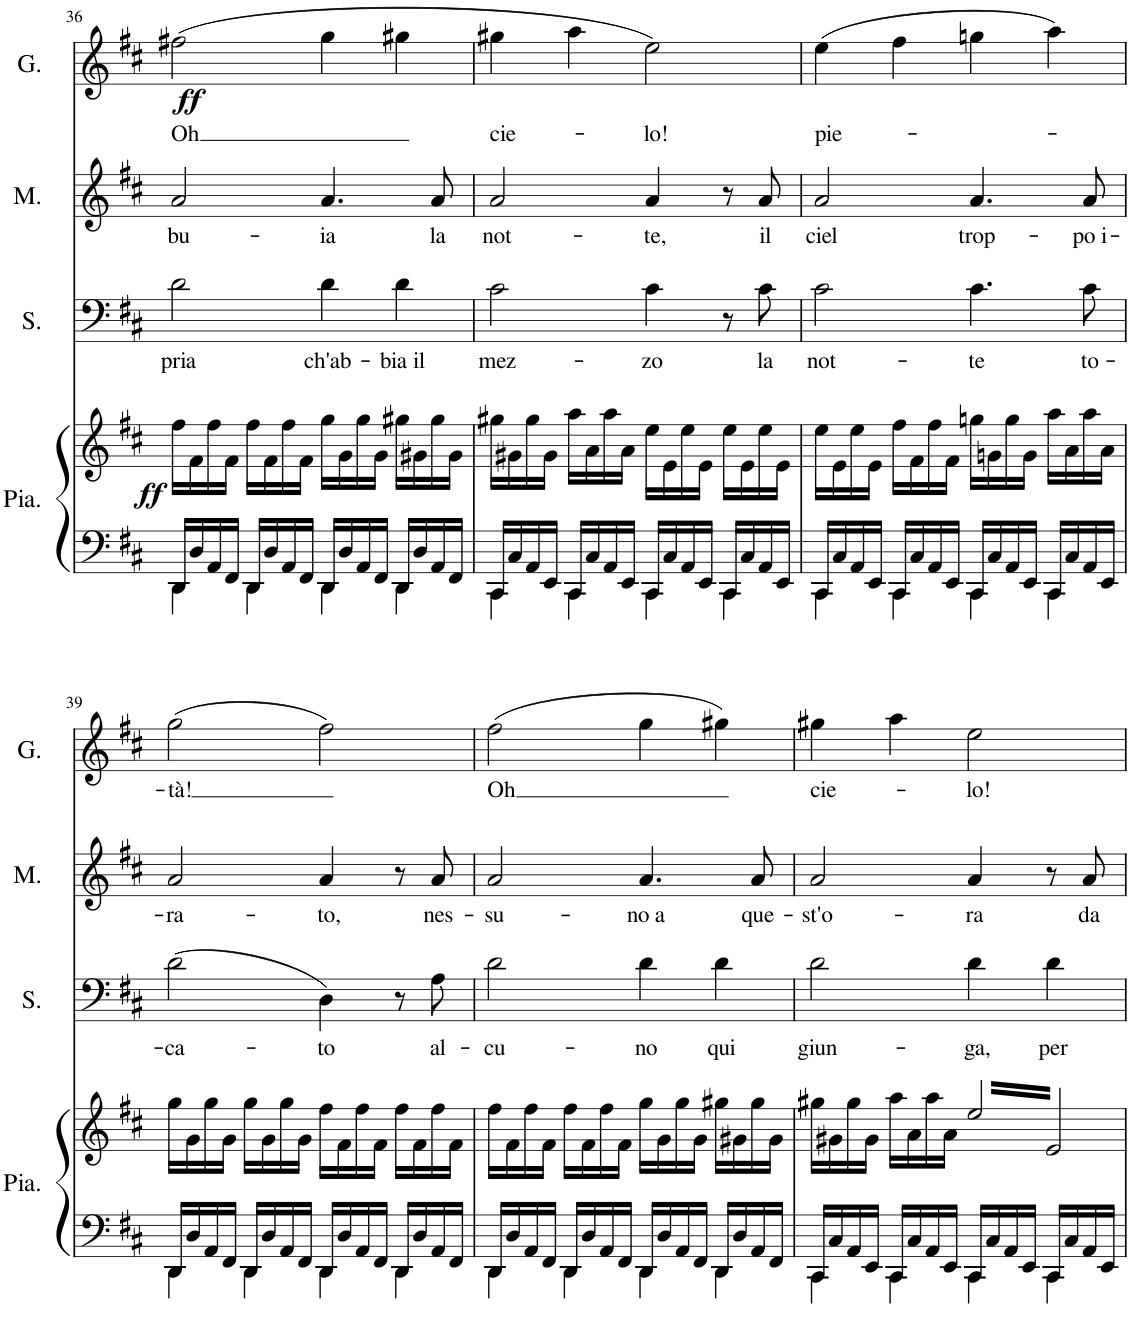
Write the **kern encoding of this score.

**kern	**kern	**dynam	**kern	**text	**kern	**text	**kern	**text	**dynam
*part4	*part4	*part4	*part3	*part3	*part2	*part2	*part1	*part1	*part1
*staff5	*staff4	*staff4/5	*staff3	*staff3	*staff2	*staff2	*staff1	*staff1	*staff1
*I"Piano	*	*	*I"Sparafucile	*	*I"Magdalena	*	*I"Gilda	*	*
*I'Pia.	*	*	*I'S.	*	*I'M.	*	*I'G.	*	*
!!LO:PB:g=z
*clefF4	*clefG2	*	*clefF4	*	*clefG2	*	*clefG2	*	*
*k[f#c#]	*k[f#c#]	*	*k[f#c#]	*	*k[f#c#]	*	*k[f#c#]	*	*
*M4/4	*M4/4	*	*M4/4	*	*M4/4	*	*M4/4	*	*
=36	=36	=36	=36	=36	=36	=36	=36	=36	=36
*^	*	*	*	*	*	*	*	*	*
!	!	!	!LO:DY:b	!	!LO:LY:b	!	!LO:LY:b	!	!LO:LY:b	!LO:DY:b
16DD/LL	4DD\	16ff#\LL	ff	2d\	pria	2a/	bu-	(2ff#X\	Oh	ff
16D/	.	16f#\	.	.	.	.	.	.	.	.
16AA/	.	16ff#\	.	.	.	.	.	.	.	.
16FF#/JJ	.	16f#\JJ	.	.	.	.	.	.	.	.
16DD/LL	4DD\	16ff#\LL	.	.	.	.	.	.	.	.
16D/	.	16f#\	.	.	.	.	.	.	.	.
16AA/	.	16ff#\	.	.	.	.	.	.	.	.
16FF#/JJ	.	16f#\JJ	.	.	.	.	.	.	.	.
!	!	!	!	!	!LO:LY:b	!	!LO:LY:b	!	!	!
16DD/LL	4DD\	16gg\LL	.	4d\	ch'ab-	4.a/	-ia	4gg\	.	.
16D/	.	16g\	.	.	.	.	.	.	.	.
16AA/	.	16gg\	.	.	.	.	.	.	.	.
16FF#/JJ	.	16g\JJ	.	.	.	.	.	.	.	.
!	!	!	!	!	!LO:LY:b	!	!	!	!	!
16DD/LL	4DD\	16gg#X\LL	.	4d\	-bia il	.	.	4gg#X\	.	.
16D/	.	16g#X\	.	.	.	.	.	.	.	.
!	!	!	!	!	!	!	!LO:LY:b	!	!	!
16AA/	.	16gg#\	.	.	.	8a/	la	.	.	.
16FF#/JJ	.	16g#\JJ	.	.	.	.	.	.	.	.
=37	=37	=37	=37	=37	=37	=37	=37	=37	=37	=37
!	!	!	!	!	!LO:LY:b	!	!LO:LY:b	!	!LO:LY:b	!
16CC#/LL	4CC#\	16gg#X\LL	.	2c#\	mez-	2a/	not-	4gg#X\	cie-	.
16C#/	.	16g#X\	.	.	.	.	.	.	.	.
16AA/	.	16gg#\	.	.	.	.	.	.	.	.
16EE/JJ	.	16g#\JJ	.	.	.	.	.	.	.	.
16CC#/LL	4CC#\	16aa\LL	.	.	.	.	.	4aa\	.	.
16C#/	.	16a\	.	.	.	.	.	.	.	.
16AA/	.	16aa\	.	.	.	.	.	.	.	.
16EE/JJ	.	16a\JJ	.	.	.	.	.	.	.	.
!	!	!	!	!	!LO:LY:b	!	!LO:LY:b	!	!LO:LY:b	!
16CC#/LL	4CC#\	16ee\LL	.	4c#\	-zo	4a/	-te,	2ee\)	-lo!	.
16C#/	.	16e\	.	.	.	.	.	.	.	.
16AA/	.	16ee\	.	.	.	.	.	.	.	.
16EE/JJ	.	16e\JJ	.	.	.	.	.	.	.	.
16CC#/LL	4CC#\	16ee\LL	.	8r	.	8r	.	.	.	.
16C#/	.	16e\	.	.	.	.	.	.	.	.
!	!	!	!	!	!LO:LY:b	!	!LO:LY:b	!	!	!
16AA/	.	16ee\	.	8c#\	la	8a/	il	.	.	.
16EE/JJ	.	16e\JJ	.	.	.	.	.	.	.	.
=38	=38	=38	=38	=38	=38	=38	=38	=38	=38	=38
!	!	!	!	!	!LO:LY:b	!	!LO:LY:b	!	!LO:LY:b	!
16CC#/LL	4CC#\	16ee\LL	.	2c#\	not-	2a/	ciel	(4ee\	pie-	.
16C#/	.	16e\	.	.	.	.	.	.	.	.
16AA/	.	16ee\	.	.	.	.	.	.	.	.
16EE/JJ	.	16e\JJ	.	.	.	.	.	.	.	.
16CC#/LL	4CC#\	16ff#\LL	.	.	.	.	.	4ff#\	.	.
16C#/	.	16f#\	.	.	.	.	.	.	.	.
16AA/	.	16ff#\	.	.	.	.	.	.	.	.
16EE/JJ	.	16f#\JJ	.	.	.	.	.	.	.	.
!	!	!	!	!	!LO:LY:b	!	!LO:LY:b	!	!	!
16CC#/LL	4CC#\	16ggn\LL	.	4.c#\	-te	4.a/	trop-	4ggn\	.	.
16C#/	.	16gn\	.	.	.	.	.	.	.	.
16AA/	.	16gg\	.	.	.	.	.	.	.	.
16EE/JJ	.	16g\JJ	.	.	.	.	.	.	.	.
16CC#/LL	4CC#\	16aa\LL	.	.	.	.	.	4aa\)	.	.
16C#/	.	16a\	.	.	.	.	.	.	.	.
!	!	!	!	!	!LO:LY:b	!	!LO:LY:b	!	!	!
16AA/	.	16aa\	.	8c#\	to-	8a/	-po i-	.	.	.
16EE/JJ	.	16a\JJ	.	.	.	.	.	.	.	.
!!LO:LB:g=z
=39	=39	=39	=39	=39	=39	=39	=39	=39	=39	=39
!	!	!	!	!	!LO:LY:b	!	!LO:LY:b	!	!LO:LY:b	!
16DD/LL	4DD\	16gg\LL	.	(2d\	-ca-	2a/	-ra-	(2gg\	-tà!	.
16D/	.	16g\	.	.	.	.	.	.	.	.
16AA/	.	16gg\	.	.	.	.	.	.	.	.
16FF#/JJ	.	16g\JJ	.	.	.	.	.	.	.	.
16DD/LL	4DD\	16gg\LL	.	.	.	.	.	.	.	.
16D/	.	16g\	.	.	.	.	.	.	.	.
16AA/	.	16gg\	.	.	.	.	.	.	.	.
16FF#/JJ	.	16g\JJ	.	.	.	.	.	.	.	.
!	!	!	!	!	!LO:LY:b	!	!LO:LY:b	!	!	!
16DD/LL	4DD\	16ff#\LL	.	4D\)	-to	4a/	-to,	2ff#\)	.	.
16D/	.	16f#\	.	.	.	.	.	.	.	.
16AA/	.	16ff#\	.	.	.	.	.	.	.	.
16FF#/JJ	.	16f#\JJ	.	.	.	.	.	.	.	.
16DD/LL	4DD\	16ff#\LL	.	8r	.	8r	.	.	.	.
16D/	.	16f#\	.	.	.	.	.	.	.	.
!	!	!	!	!	!LO:LY:b	!	!LO:LY:b	!	!	!
16AA/	.	16ff#\	.	8A\	al-	8a/	nes-	.	.	.
16FF#/JJ	.	16f#\JJ	.	.	.	.	.	.	.	.
=40	=40	=40	=40	=40	=40	=40	=40	=40	=40	=40
!	!	!	!	!	!LO:LY:b	!	!LO:LY:b	!	!LO:LY:b	!
16DD/LL	4DD\	16ff#\LL	.	2d\	-cu-	2a/	-su-	(2ff#\	Oh	.
16D/	.	16f#\	.	.	.	.	.	.	.	.
16AA/	.	16ff#\	.	.	.	.	.	.	.	.
16FF#/JJ	.	16f#\JJ	.	.	.	.	.	.	.	.
16DD/LL	4DD\	16ff#\LL	.	.	.	.	.	.	.	.
16D/	.	16f#\	.	.	.	.	.	.	.	.
16AA/	.	16ff#\	.	.	.	.	.	.	.	.
16FF#/JJ	.	16f#\JJ	.	.	.	.	.	.	.	.
!	!	!	!	!	!LO:LY:b	!	!LO:LY:b	!	!	!
16DD/LL	4DD\	16gg\LL	.	4d\	-no	4.a/	-no a	4gg\	.	.
16D/	.	16g\	.	.	.	.	.	.	.	.
16AA/	.	16gg\	.	.	.	.	.	.	.	.
16FF#/JJ	.	16g\JJ	.	.	.	.	.	.	.	.
!	!	!	!	!	!LO:LY:b	!	!	!	!	!
16DD/LL	4DD\	16gg#X\LL	.	4d\	qui	.	.	4gg#X\)	.	.
16D/	.	16g#X\	.	.	.	.	.	.	.	.
!	!	!	!	!	!	!	!LO:LY:b	!	!	!
16AA/	.	16gg#\	.	.	.	8a/	que-	.	.	.
16FF#/JJ	.	16g#\JJ	.	.	.	.	.	.	.	.
=41	=41	=41	=41	=41	=41	=41	=41	=41	=41	=41
!	!	!	!	!	!LO:LY:b	!	!LO:LY:b	!	!LO:LY:b	!
16CC#/LL	4CC#\	16gg#X\LL	.	2d\	giun-	2a/	-st'o-	4gg#X\	cie-	.
16C#/	.	16g#X\	.	.	.	.	.	.	.	.
16AA/	.	16gg#\	.	.	.	.	.	.	.	.
16EE/JJ	.	16g#\JJ	.	.	.	.	.	.	.	.
16CC#/LL	4CC#\	16aa\LL	.	.	.	.	.	4aa\	.	.
16C#/	.	16a\	.	.	.	.	.	.	.	.
16AA/	.	16aa\	.	.	.	.	.	.	.	.
16EE/JJ	.	16a\JJ	.	.	.	.	.	.	.	.
!	!	!	!	!	!LO:LY:b	!	!LO:LY:b	!	!LO:LY:b	!
*	*	*tremolo	*	*	*	*	*	*	*	*
16CC#/LL	4CC#\	32ee/LLL	.	4d\	-ga,	4a/	-ra	2ee\	-lo!	.
.	.	32e/	.	.	.	.	.	.	.	.
16C#/	.	32ee/	.	.	.	.	.	.	.	.
.	.	32e/	.	.	.	.	.	.	.	.
16AA/	.	32ee/	.	.	.	.	.	.	.	.
.	.	32e/	.	.	.	.	.	.	.	.
16EE/JJ	.	32ee/	.	.	.	.	.	.	.	.
.	.	32e/	.	.	.	.	.	.	.	.
!	!	!	!	!	!LO:LY:b	!	!	!	!	!
16CC#/LL	4CC#\	32ee/	.	4d\	per	8r	.	.	.	.
.	.	32e/	.	.	.	.	.	.	.	.
16C#/	.	32ee/	.	.	.	.	.	.	.	.
.	.	32e/	.	.	.	.	.	.	.	.
!	!	!	!	!	!	!	!LO:LY:b	!	!	!
16AA/	.	32ee/	.	.	.	8a/	da	.	.	.
.	.	32e/	.	.	.	.	.	.	.	.
16EE/JJ	.	32ee/	.	.	.	.	.	.	.	.
.	.	32e/JJJ	.	.	.	.	.	.	.	.
*	*	*Xtremolo	*	*	*	*	*	*	*	*
.	.	.	.	.	.	.	.	.	.	.
.	.	.	.	.	.	.	.	.	.	.
.	.	.	.	.	.	.	.	.	.	.
.	.	.	.	.	.	.	.	.	.	.
.	.	.	.	.	.	.	.	.	.	.
.	.	.	.	.	.	.	.	.	.	.
.	.	.	.	.	.	.	.	.	.	.
.	.	.	.	.	.	.	.	.	.	.
*v	*v	*	*	*	*	*	*	*	*	*
=	=	=	=	=	=	=	=	=	=
*-	*-	*-	*-	*-	*-	*-	*-	*-	*-
